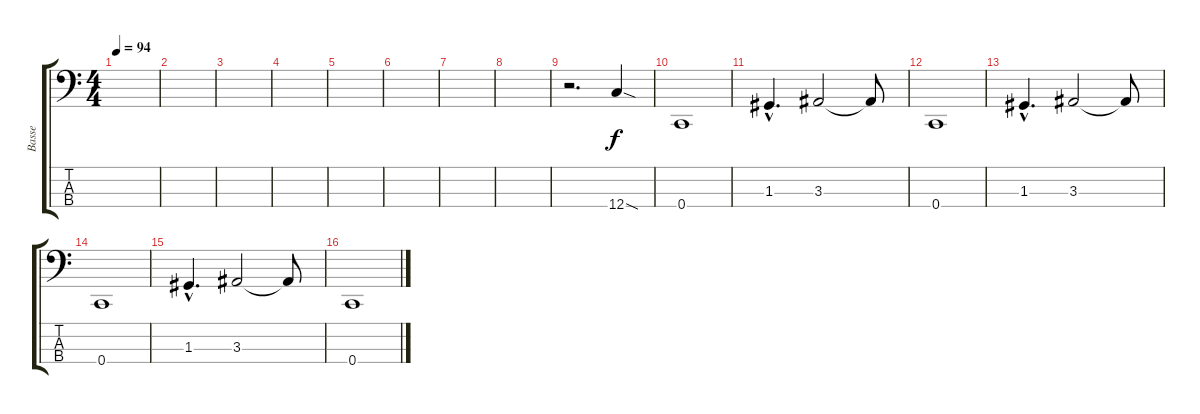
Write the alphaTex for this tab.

\track ("Basse" "Basse") {instrument electricbassfinger}
\staff {score tabs}
\tuning (G2 C2 G1 C1) {hide}
\ts (4 4)
\tempo 94
\clef f4
\ks c
|
|
|
|
|
|
|
|
r.2{d} 12.4{sod}.4 |
0.4.1 |
1.3{hac}.4{d} 3.3.2 3.3{t}.8 |
0.4.1 |
1.3{hac}.4{d} 3.3.2 3.3{t}.8 |
0.4.1 |
1.3{hac}.4{d} 3.3.2 3.3{t}.8 |
0.4.1
